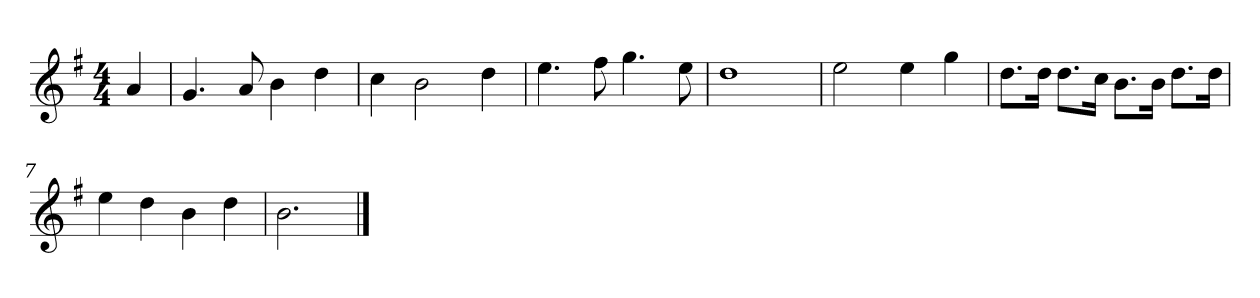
**kern
*part1
*staff1
*k[f#]
*M4/4
*MM120
=
4a
=1
4.g
8a
4b
4dd
=2
4cc
2b
4dd
=3
4.ee
8ff#
4.gg
8ee
=4
1dd
=5
2ee
4ee
4gg
=6
8.ddL
16ddJk
8.ddL
16ccJk
8.bL
16bJk
8.ddL
16ddJk
=7
4ee
4dd
4b
4dd
=8
2.b
==
*-
